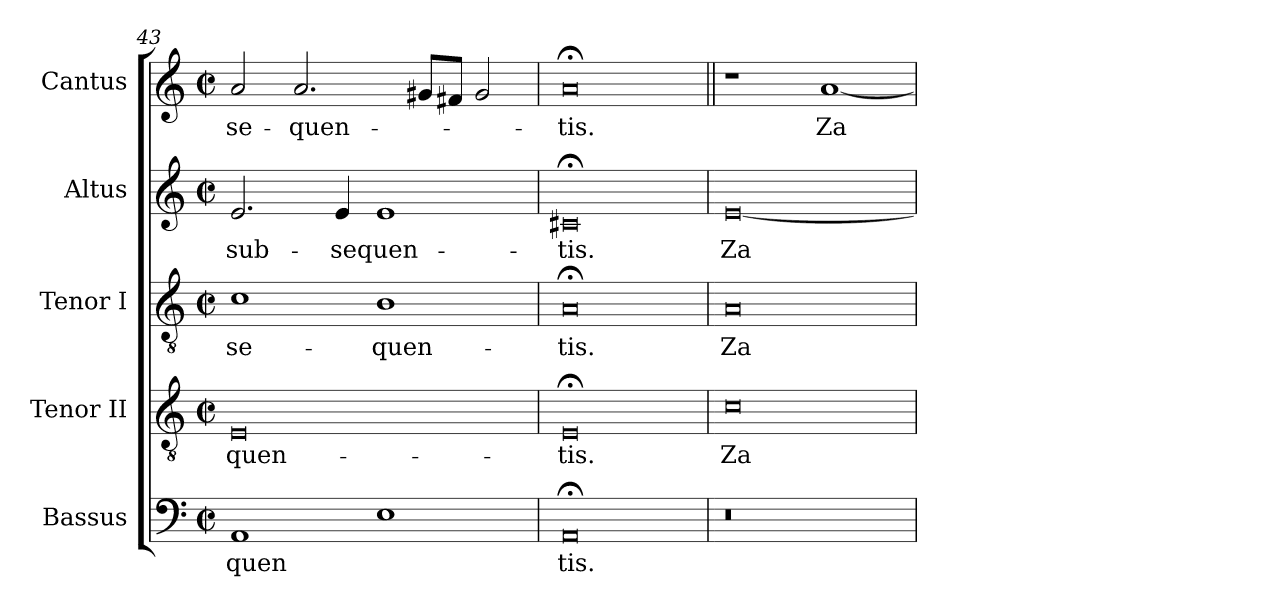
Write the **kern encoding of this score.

**kern	**text	**kern	**text	**kern	**text	**kern	**text	**kern	**text
*part5	*part5	*part4	*part4	*part3	*part3	*part2	*part2	*part1	*part1
*staff5	*staff5	*staff4	*staff4	*staff3	*staff3	*staff2	*staff2	*staff1	*staff1
*I"Bassus	*	*I"Tenor II	*	*I"Tenor I	*	*I"Altus	*	*I"Cantus	*
!!LO:PB:g=z
*clefF4	*	*clefGv2	*	*clefGv2	*	*clefG2	*	*clefG2	*
*M2/2	*	*M2/2	*	*M2/2	*	*M2/2	*	*M2/2	*
*met(c|)	*	*met(c|)	*	*met(c|)	*	*met(c|)	*	*met(c|)	*
=43	=43	=43	=43	=43	=43	=43	=43	=43	=43
!	!LO:LY:b	!	!LO:LY:b:cj	!	!LO:LY:b:cj	!	!LO:LY:b:cj	!	!LO:LY:b:cj
1AA	quen	0E	quen-	1c	-se-	2.e/	sub-	2a/	-se-
!	!	!	!	!	!	!	!	!	!LO:LY:b
.	.	.	.	.	.	.	.	2.a/	-quen-
!	!	!	!	!	!	!	!LO:LY:b	!	!
.	.	.	.	.	.	4e/	-sequen-	.	.
!	!	!	!	!	!LO:LY:b:cj	!	!	!	!
1E	.	.	.	1B	-quen-	1e	.	.	.
.	.	.	.	.	.	.	.	8g#X/L	.
.	.	.	.	.	.	.	.	8f#/J	.
.	.	.	.	.	.	.	.	2g#/	.
=44	=44	=44	=44	=44	=44	=44	=44	=44	=44
!	!LO:LY:b:cj	!	!LO:LY:b:cj	!	!LO:LY:b:cj	!	!LO:LY:b:cj	!	!LO:LY:b:cj
0AA;<	tis.	0E;<	-tis.	0A;<	-tis.	0c#X;<	-tis.	0a;<	-tis.
=45	=45||	=45	=45||	=45	=45||	=45	=45||	=45||	=45||
!	!	!	!LO:LY:b:cj	!	!LO:LY:b:cj	!	!LO:LY:b:cj	!	!
0r	.	0c	Za-	0A	Za-	[<0e	Za-	1r	.
!	!	!	!	!	!	!	!	!	!LO:LY:b:cj
.	.	.	.	.	.	.	.	[<1a	Za-
=	=	=	=	=	=	=	=	=	=
*-	*-	*-	*-	*-	*-	*-	*-	*-	*-
